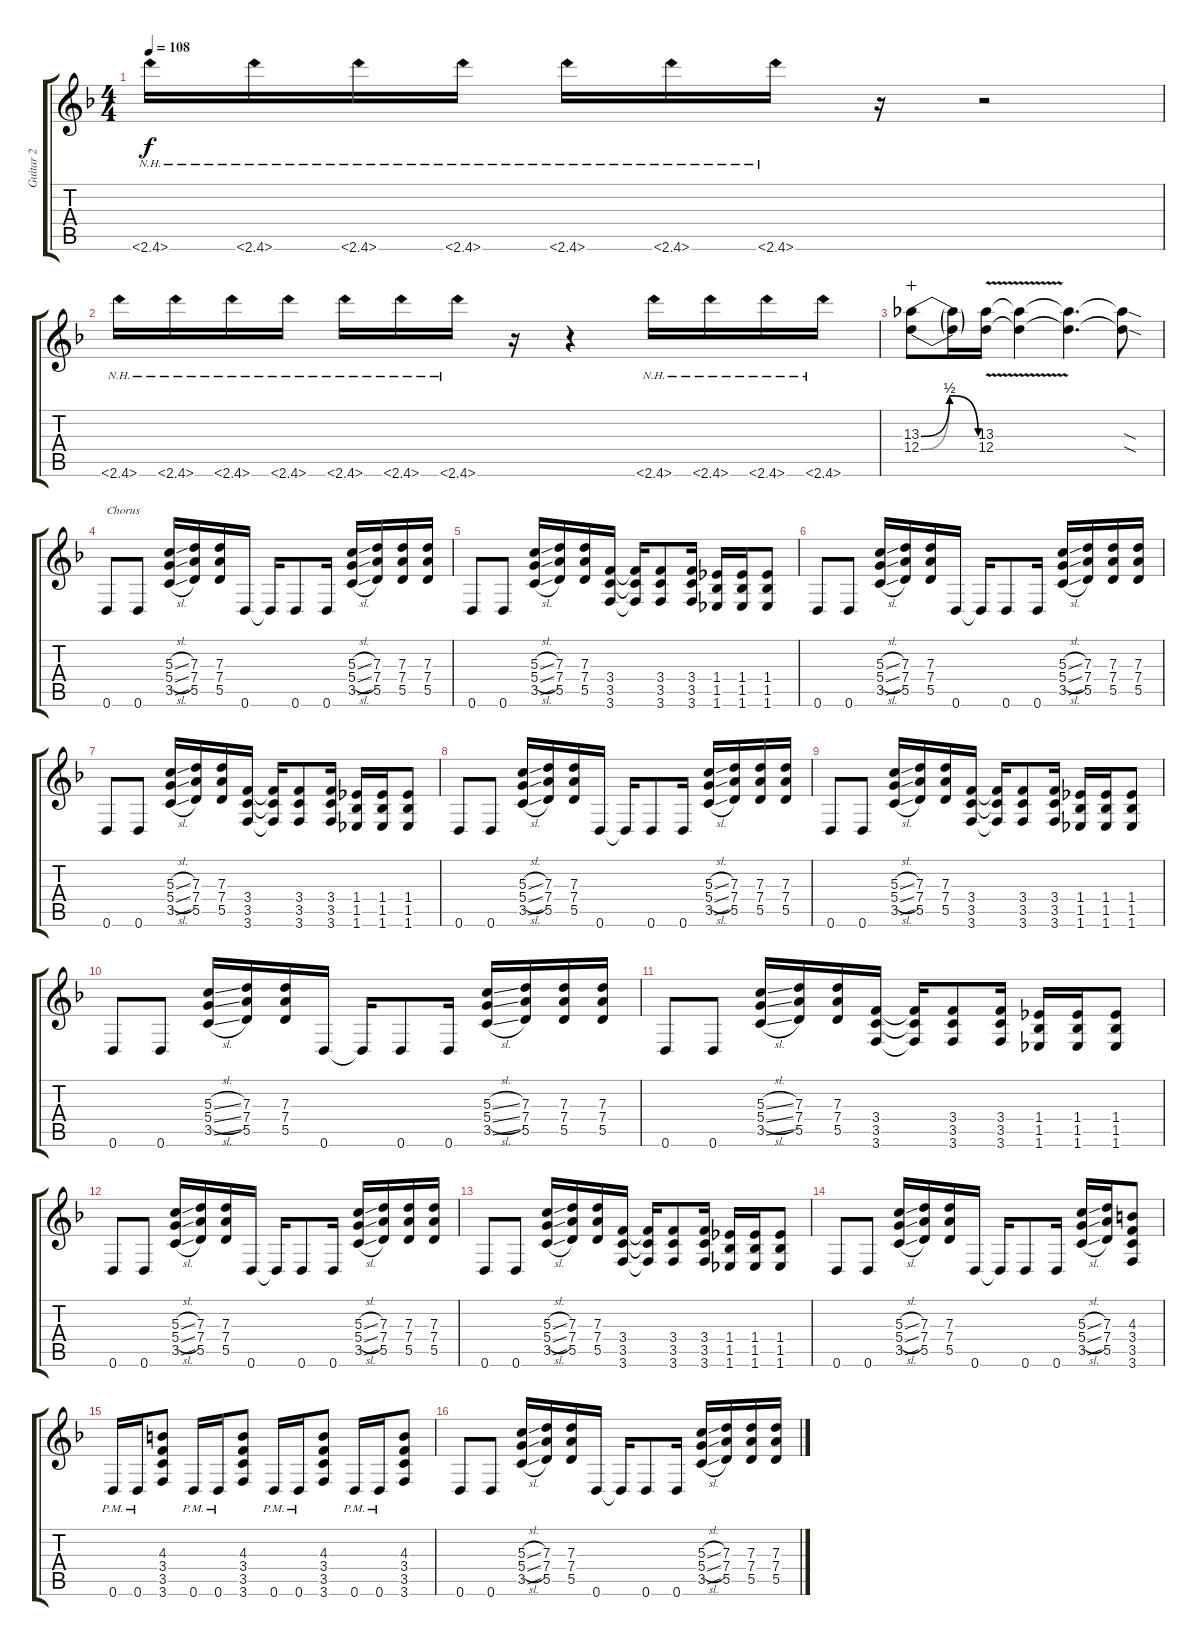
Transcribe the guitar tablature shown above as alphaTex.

\track ("Guitar 2" "Guitar 2") {instrument distortionguitar}
\staff {score tabs}
\tuning (E4 B3 G3 D3 A2 D2) {hide}
\ts (4 4)
\tempo 108
\clef g2
\ks f
2.6{nh}.16{dy f} 2.6{nh}.16 2.6{nh}.16 2.6{nh}.16 2.6{nh}.16 2.6{nh}.16 2.6{nh}.16 r.16 r.2 |
2.6{nh}.16 2.6{nh}.16 2.6{nh}.16 2.6{nh}.16 2.6{nh}.16 2.6{nh}.16 2.6{nh}.16 r.16 r.4 2.6{nh}.16 2.6{nh}.16 2.6{nh}.16 2.6{nh}.16 |
(13.3{be (bendrelease 0 0 25 2 25 2 60 0)} 12.4{be (bendrelease 0 0 25 2 25 2 60 0)}).8{wahc} (13.3{t} 12.4{t}).16 (13.3{v} 12.4{v}).16 (13.3{t} 12.4{t}).4 (13.3{t} 12.4{t}).4{d} (13.3{sod t} 12.4{sod t}).8 |
0.6.8{txt "Chorus"} 0.6.8 (5.3{sl} 5.4{sl} 3.5{sl}).16 (7.3 7.4 5.5).16 (7.3 7.4 5.5).16 0.6.16 0.6{t}.16 0.6.8 0.6.16 (5.3{sl} 5.4{sl} 3.5{sl}).16 (7.3 7.4 5.5).16 (7.3 7.4 5.5).16 (7.3 7.4 5.5).16 |
0.6.8 0.6.8 (5.3{sl} 5.4{sl} 3.5{sl}).16 (7.3 7.4 5.5).16 (7.3 7.4 5.5).16 (3.4 3.5 3.6).16 (3.4{t} 3.5{t} 3.6{t}).16 (3.4 3.5 3.6).8 (3.4 3.5 3.6).16 (1.4 1.5 1.6).16 (1.4 1.5 1.6).16 (1.4 1.5 1.6).8 |
0.6.8 0.6.8 (5.3{sl} 5.4{sl} 3.5{sl}).16 (7.3 7.4 5.5).16 (7.3 7.4 5.5).16 0.6.16 0.6{t}.16 0.6.8 0.6.16 (5.3{sl} 5.4{sl} 3.5{sl}).16 (7.3 7.4 5.5).16 (7.3 7.4 5.5).16 (7.3 7.4 5.5).16 |
0.6.8 0.6.8 (5.3{sl} 5.4{sl} 3.5{sl}).16 (7.3 7.4 5.5).16 (7.3 7.4 5.5).16 (3.4 3.5 3.6).16 (3.4{t} 3.5{t} 3.6{t}).16 (3.4 3.5 3.6).8 (3.4 3.5 3.6).16 (1.4 1.5 1.6).16 (1.4 1.5 1.6).16 (1.4 1.5 1.6).8 |
0.6.8 0.6.8 (5.3{sl} 5.4{sl} 3.5{sl}).16 (7.3 7.4 5.5).16 (7.3 7.4 5.5).16 0.6.16 0.6{t}.16 0.6.8 0.6.16 (5.3{sl} 5.4{sl} 3.5{sl}).16 (7.3 7.4 5.5).16 (7.3 7.4 5.5).16 (7.3 7.4 5.5).16 |
0.6.8 0.6.8 (5.3{sl} 5.4{sl} 3.5{sl}).16 (7.3 7.4 5.5).16 (7.3 7.4 5.5).16 (3.4 3.5 3.6).16 (3.4{t} 3.5{t} 3.6{t}).16 (3.4 3.5 3.6).8 (3.4 3.5 3.6).16 (1.4 1.5 1.6).16 (1.4 1.5 1.6).16 (1.4 1.5 1.6).8 |
0.6.8 0.6.8 (5.3{sl} 5.4{sl} 3.5{sl}).16 (7.3 7.4 5.5).16 (7.3 7.4 5.5).16 0.6.16 0.6{t}.16 0.6.8 0.6.16 (5.3{sl} 5.4{sl} 3.5{sl}).16 (7.3 7.4 5.5).16 (7.3 7.4 5.5).16 (7.3 7.4 5.5).16 |
0.6.8 0.6.8 (5.3{sl} 5.4{sl} 3.5{sl}).16 (7.3 7.4 5.5).16 (7.3 7.4 5.5).16 (3.4 3.5 3.6).16 (3.4{t} 3.5{t} 3.6{t}).16 (3.4 3.5 3.6).8 (3.4 3.5 3.6).16 (1.4 1.5 1.6).16 (1.4 1.5 1.6).16 (1.4 1.5 1.6).8 |
0.6.8 0.6.8 (5.3{sl} 5.4{sl} 3.5{sl}).16 (7.3 7.4 5.5).16 (7.3 7.4 5.5).16 0.6.16 0.6{t}.16 0.6.8 0.6.16 (5.3{sl} 5.4{sl} 3.5{sl}).16 (7.3 7.4 5.5).16 (7.3 7.4 5.5).16 (7.3 7.4 5.5).16 |
0.6.8 0.6.8 (5.3{sl} 5.4{sl} 3.5{sl}).16 (7.3 7.4 5.5).16 (7.3 7.4 5.5).16 (3.4 3.5 3.6).16 (3.4{t} 3.5{t} 3.6{t}).16 (3.4 3.5 3.6).8 (3.4 3.5 3.6).16 (1.4 1.5 1.6).16 (1.4 1.5 1.6).16 (1.4 1.5 1.6).8 |
0.6.8 0.6.8 (5.3{sl} 5.4{sl} 3.5{sl}).16 (7.3 7.4 5.5).16 (7.3 7.4 5.5).16 0.6.16 0.6{t}.16 0.6.8 0.6.16 (5.3{sl} 5.4{sl} 3.5{sl}).16 (7.3 7.4 5.5).16 (4.3 3.4 3.5 3.6).8 |
0.6{pm}.16 0.6{pm}.16 (4.3 3.4 3.5 3.6).8 0.6{pm}.16 0.6{pm}.16 (4.3 3.4 3.5 3.6).8 0.6{pm}.16 0.6{pm}.16 (4.3 3.4 3.5 3.6).8 0.6{pm}.16 0.6{pm}.16 (4.3 3.4 3.5 3.6).8 |
0.6.8 0.6.8 (5.3{sl} 5.4{sl} 3.5{sl}).16 (7.3 7.4 5.5).16 (7.3 7.4 5.5).16 0.6.16 0.6{t}.16 0.6.8 0.6.16 (5.3{sl} 5.4{sl} 3.5{sl}).16 (7.3 7.4 5.5).16 (7.3 7.4 5.5).16 (7.3 7.4 5.5).16
